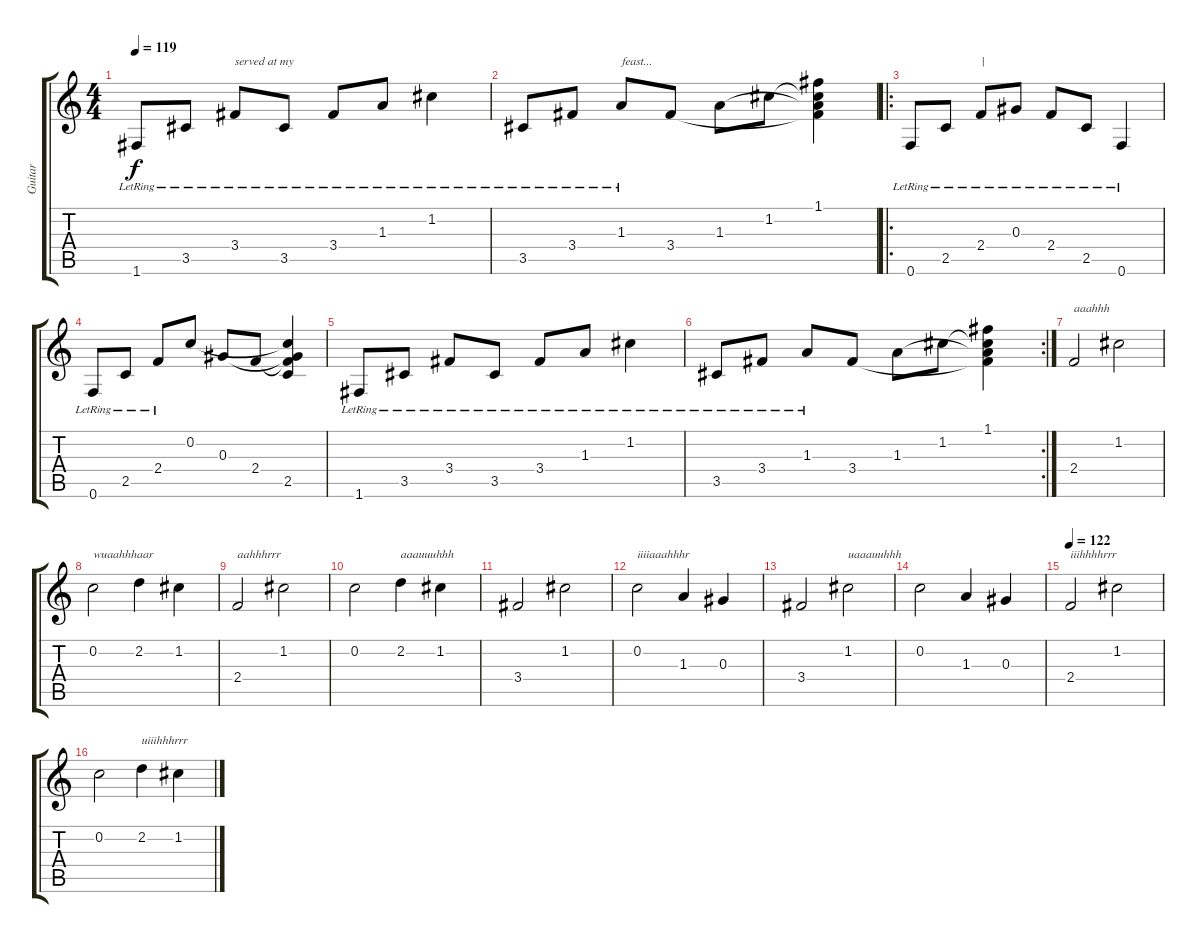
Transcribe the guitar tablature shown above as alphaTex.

\track ("Guitar" "Guitar") {instrument distortionguitar}
\staff {score tabs}
\tuning (F4 C4 Ab3 Eb3 Bb2 F2) {hide}
\ts (4 4)
\tempo 119
\clef g2
\ks c
1.6{lr}.8{dy f} 3.5{lr}.8 3.4{lr}.8{txt "served at my"} 3.5{lr}.8 3.4{lr}.8 1.3{lr}.8 1.2{lr}.4 |
3.5{lr}.8 3.4{lr}.8 1.3{lr}.8{txt "feast..."} 3.4.8 1.3.8 1.2.8 (1.1 1.2{t} 1.3{t} 3.4{t}).4 |
\ro
0.6{lr}.8 2.5{lr}.8 2.4{lr}.8{txt "|"} 0.3{lr}.8 2.4{lr}.8 2.5{lr}.8 0.6{lr}.4 |
0.6{lr}.8 2.5{lr}.8 2.4{lr}.8 0.2.8 0.3.8 2.4.8 (0.2{t} 0.3{t} 2.4{t} 2.5).4 |
1.6{lr}.8 3.5{lr}.8 3.4{lr}.8 3.5{lr}.8 3.4{lr}.8 1.3{lr}.8 1.2{lr}.4 |
\rc 2
3.5{lr}.8 3.4{lr}.8 1.3{lr}.8 3.4.8 1.3.8 1.2.8 (1.1 1.2{t} 1.3{t} 3.4{t}).4 |
2.4.2{txt "aaahhh" volume 14} 1.2.2 |
0.2.2{txt "wuaahhhaar"} 2.2.4 1.2.4 |
2.4.2{txt "aahhhrrr"} 1.2.2 |
0.2.2 2.2.4{txt "aaauuuhhh"} 1.2.4 |
3.4.2 1.2.2 |
0.2.2{txt "iiiiaaahhhr"} 1.3.4 0.3.4 |
3.4.2 1.2.2{txt "uaaauuhhh"} |
0.2.2 1.3.4 0.3.4 |
\tempo 122
2.4.2{txt "iiihhhhrrr"} 1.2.2 |
0.2.2 2.2.4{txt "uiiihhhrrr"} 1.2.4
